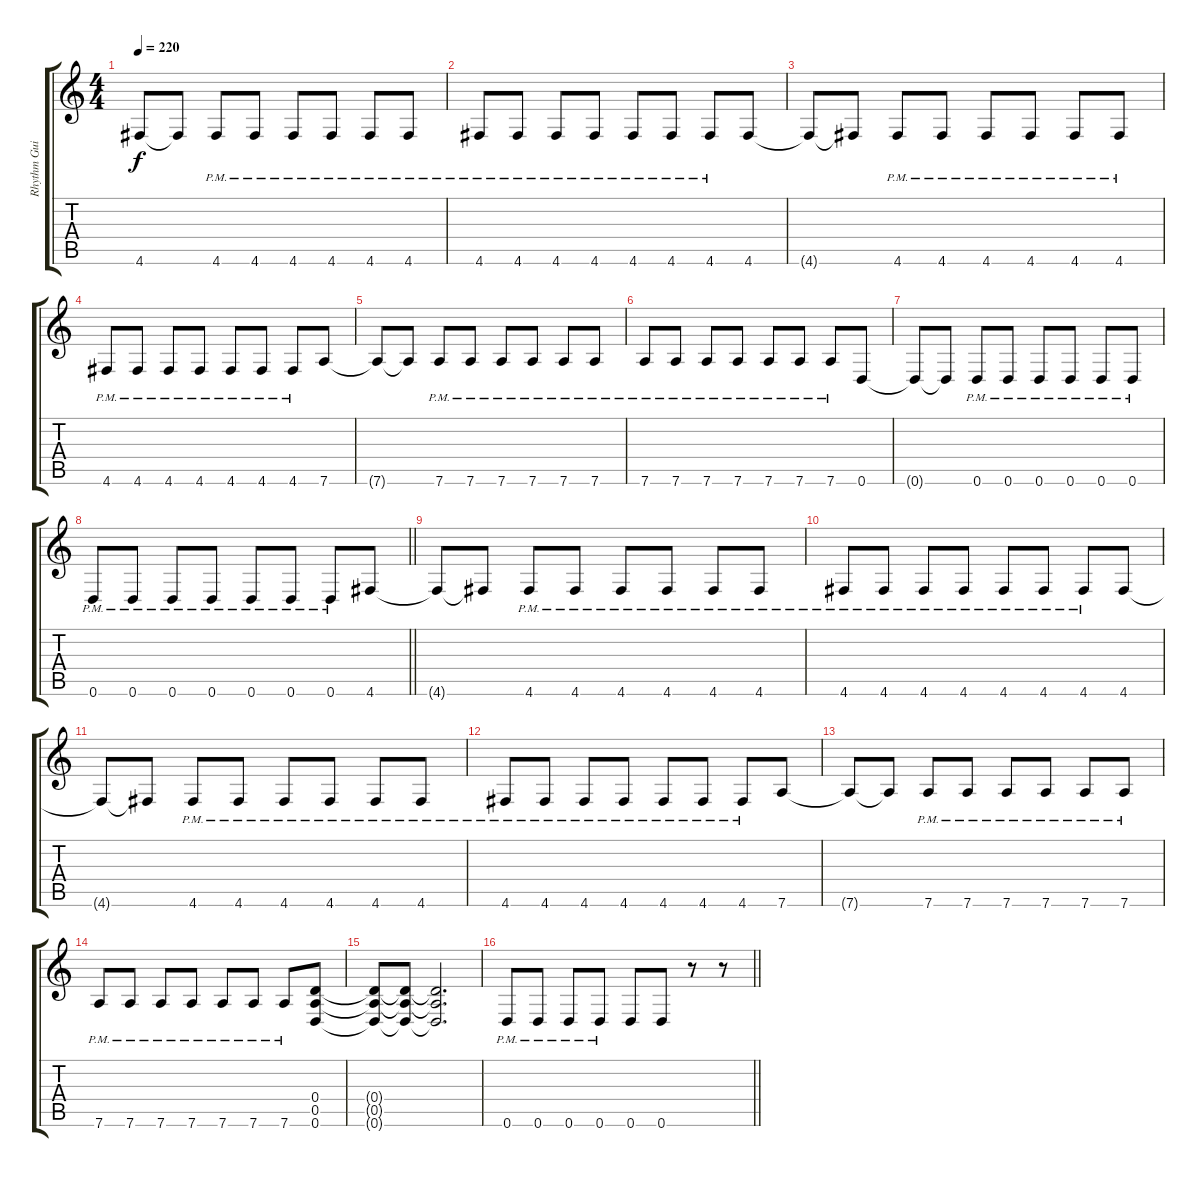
\track ("Rhythm Guitar 2" "Rhythm Gui") {instrument distortionguitar}
\staff {score tabs}
\tuning (E4 B3 G3 D3 A2 D2) {hide}
\ts (4 4)
\section ("" "")
\tempo 220
\clef g2
\ks c
4.6{t}.8{dy f} 4.6{t}.8 4.6{pm}.8 4.6{pm}.8 4.6{pm}.8 4.6{pm}.8 4.6{pm}.8 4.6{pm}.8 |
4.6{pm}.8 4.6{pm}.8 4.6{pm}.8 4.6{pm}.8 4.6{pm}.8 4.6{pm}.8 4.6{pm}.8 4.6.8 |
4.6{t}.8 4.6{t}.8 4.6{pm}.8 4.6{pm}.8 4.6{pm}.8 4.6{pm}.8 4.6{pm}.8 4.6{pm}.8 |
4.6{pm}.8 4.6{pm}.8 4.6{pm}.8 4.6{pm}.8 4.6{pm}.8 4.6{pm}.8 4.6{pm}.8 7.6.8 |
7.6{t}.8 7.6{t}.8 7.6{pm}.8 7.6{pm}.8 7.6{pm}.8 7.6{pm}.8 7.6{pm}.8 7.6{pm}.8 |
7.6{pm}.8 7.6{pm}.8 7.6{pm}.8 7.6{pm}.8 7.6{pm}.8 7.6{pm}.8 7.6{pm}.8 0.6.8 |
0.6{t}.8 0.6{t}.8 0.6{pm}.8 0.6{pm}.8 0.6{pm}.8 0.6{pm}.8 0.6{pm}.8 0.6{pm}.8 |
\barLineRight lightlight
0.6{pm}.8 0.6{pm}.8 0.6{pm}.8 0.6{pm}.8 0.6{pm}.8 0.6{pm}.8 0.6{pm}.8 4.6.8 |
4.6{t}.8 4.6{t}.8 4.6{pm}.8 4.6{pm}.8 4.6{pm}.8 4.6{pm}.8 4.6{pm}.8 4.6{pm}.8 |
4.6{pm}.8 4.6{pm}.8 4.6{pm}.8 4.6{pm}.8 4.6{pm}.8 4.6{pm}.8 4.6{pm}.8 4.6.8 |
4.6{t}.8 4.6{t}.8 4.6{pm}.8 4.6{pm}.8 4.6{pm}.8 4.6{pm}.8 4.6{pm}.8 4.6{pm}.8 |
4.6{pm}.8 4.6{pm}.8 4.6{pm}.8 4.6{pm}.8 4.6{pm}.8 4.6{pm}.8 4.6{pm}.8 7.6.8 |
7.6{t}.8 7.6{t}.8 7.6{pm}.8 7.6{pm}.8 7.6{pm}.8 7.6{pm}.8 7.6{pm}.8 7.6{pm}.8 |
7.6{pm}.8 7.6{pm}.8 7.6{pm}.8 7.6{pm}.8 7.6{pm}.8 7.6{pm}.8 7.6{pm}.8 (0.4 0.5 0.6).8 |
(0.4{t} 0.5{t} 0.6{t}).8 (0.4{t} 0.5{t} 0.6{t}).8 (0.4{t} 0.5{t} 0.6{t}).2{d} |
\barLineRight lightlight
0.6{pm}.8 0.6{pm}.8 0.6{pm}.8 0.6{pm}.8 0.6.8 0.6.8 r.8 r.8
